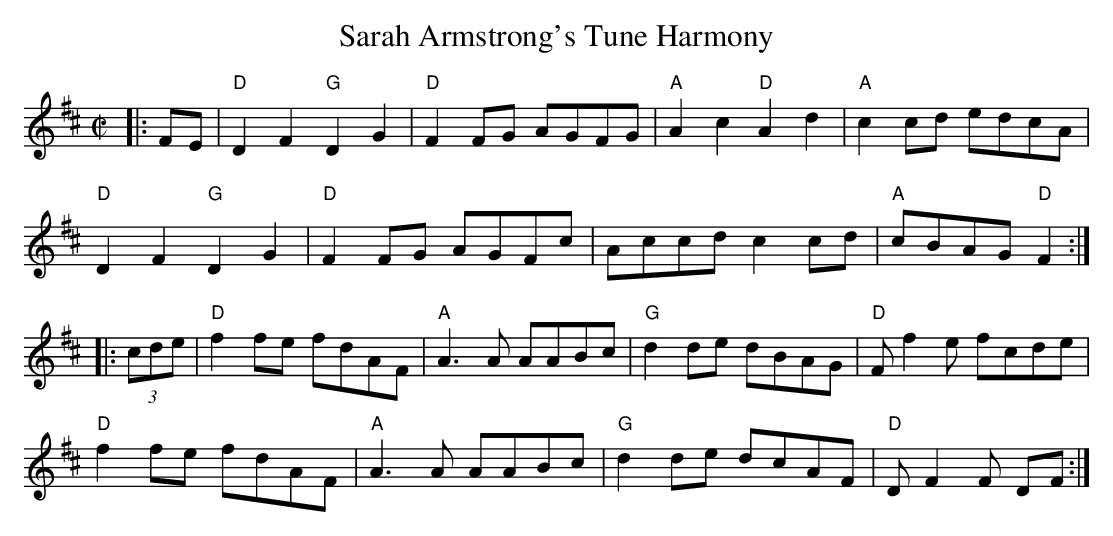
X:1
T:Sarah Armstrong's Tune Harmony
M:C|
L:1/8
K:D
|:FE|"D"D2F2"G"D2G2|"D"F2FG AGFG|"A"A2c2 "D"A2d2|"A"c2cd edcA|
"D"D2F2"G"D2G2|"D"F2FG AGFc|Accd c2cd|"A"cBAG"D"F2:|
|:(3cde|"D"f2fe fdAF|"A"A3A AABc|"G"d2de dBAG|"D"Ff2e fcde|
"D"f2fe fdAF|"A"A3A AABc|"G"d2de dcAF|"D"DF2F DF:|
